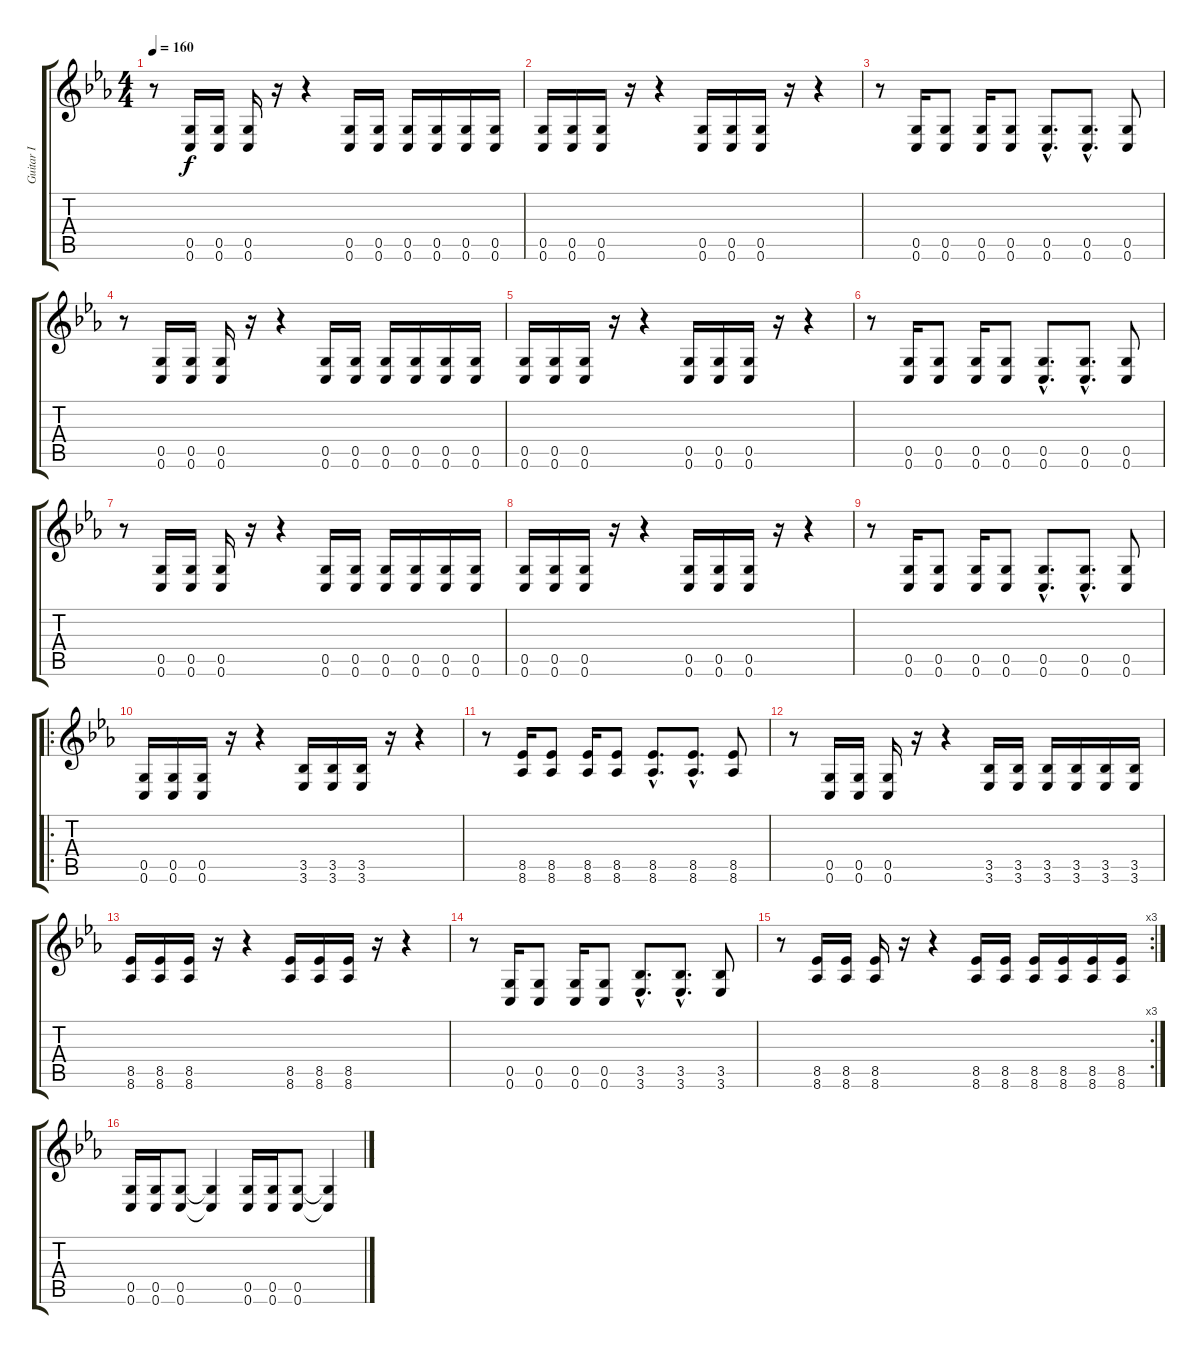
\track ("Guitar I" "Guitar I") {instrument distortionguitar}
\staff {score tabs}
\tuning (D4 A3 F3 C3 G2 C2) {hide}
\ts (4 4)
\tempo 160
\clef g2
\ks eb
r.8{dy f} (0.5 0.6).16 (0.5 0.6).16 (0.5 0.6).16 r.16 r.4 (0.5 0.6).16 (0.5 0.6).16 (0.5 0.6).16 (0.5 0.6).16 (0.5 0.6).16 (0.5 0.6).16 |
(0.5 0.6).16 (0.5 0.6).16 (0.5 0.6).16 r.16 r.4 (0.5 0.6).16 (0.5 0.6).16 (0.5 0.6).16 r.16 r.4 |
r.8 (0.5 0.6).16 (0.5 0.6).8 (0.5 0.6).16 (0.5 0.6).8 (0.5{hac} 0.6{hac}).8{d} (0.5{hac} 0.6{hac}).8{d} (0.5 0.6).8 |
r.8 (0.5 0.6).16 (0.5 0.6).16 (0.5 0.6).16 r.16 r.4 (0.5 0.6).16 (0.5 0.6).16 (0.5 0.6).16 (0.5 0.6).16 (0.5 0.6).16 (0.5 0.6).16 |
(0.5 0.6).16 (0.5 0.6).16 (0.5 0.6).16 r.16 r.4 (0.5 0.6).16 (0.5 0.6).16 (0.5 0.6).16 r.16 r.4 |
r.8 (0.5 0.6).16 (0.5 0.6).8 (0.5 0.6).16 (0.5 0.6).8 (0.5{hac} 0.6{hac}).8{d} (0.5{hac} 0.6{hac}).8{d} (0.5 0.6).8 |
r.8 (0.5 0.6).16 (0.5 0.6).16 (0.5 0.6).16 r.16 r.4 (0.5 0.6).16 (0.5 0.6).16 (0.5 0.6).16 (0.5 0.6).16 (0.5 0.6).16 (0.5 0.6).16 |
(0.5 0.6).16 (0.5 0.6).16 (0.5 0.6).16 r.16 r.4 (0.5 0.6).16 (0.5 0.6).16 (0.5 0.6).16 r.16 r.4 |
r.8 (0.5 0.6).16 (0.5 0.6).8 (0.5 0.6).16 (0.5 0.6).8 (0.5{hac} 0.6{hac}).8{d} (0.5{hac} 0.6{hac}).8{d} (0.5 0.6).8 |
\ro
(0.5 0.6).16 (0.5 0.6).16 (0.5 0.6).16 r.16 r.4 (3.5 3.6).16 (3.5 3.6).16 (3.5 3.6).16 r.16 r.4 |
r.8 (8.5 8.6).16 (8.5 8.6).8 (8.5 8.6).16 (8.5 8.6).8 (8.5{hac} 8.6{hac}).8{d} (8.5{hac} 8.6{hac}).8{d} (8.5 8.6).8 |
r.8 (0.5 0.6).16 (0.5 0.6).16 (0.5 0.6).16 r.16 r.4 (3.5 3.6).16 (3.5 3.6).16 (3.5 3.6).16 (3.5 3.6).16 (3.5 3.6).16 (3.5 3.6).16 |
(8.5 8.6).16 (8.5 8.6).16 (8.5 8.6).16 r.16 r.4 (8.5 8.6).16 (8.5 8.6).16 (8.5 8.6).16 r.16 r.4 |
r.8 (0.5 0.6).16 (0.5 0.6).8 (0.5 0.6).16 (0.5 0.6).8 (3.5{hac} 3.6{hac}).8{d} (3.5{hac} 3.6{hac}).8{d} (3.5 3.6).8 |
\rc 3
r.8 (8.5 8.6).16 (8.5 8.6).16 (8.5 8.6).16 r.16 r.4 (8.5 8.6).16 (8.5 8.6).16 (8.5 8.6).16 (8.5 8.6).16 (8.5 8.6).16 (8.5 8.6).16 |
(0.5 0.6).16 (0.5 0.6).16 (0.5 0.6).8 (0.5{t} 0.6{t}).4 (0.5 0.6).16 (0.5 0.6).16 (0.5 0.6).8 (0.5{t} 0.6{t}).4
